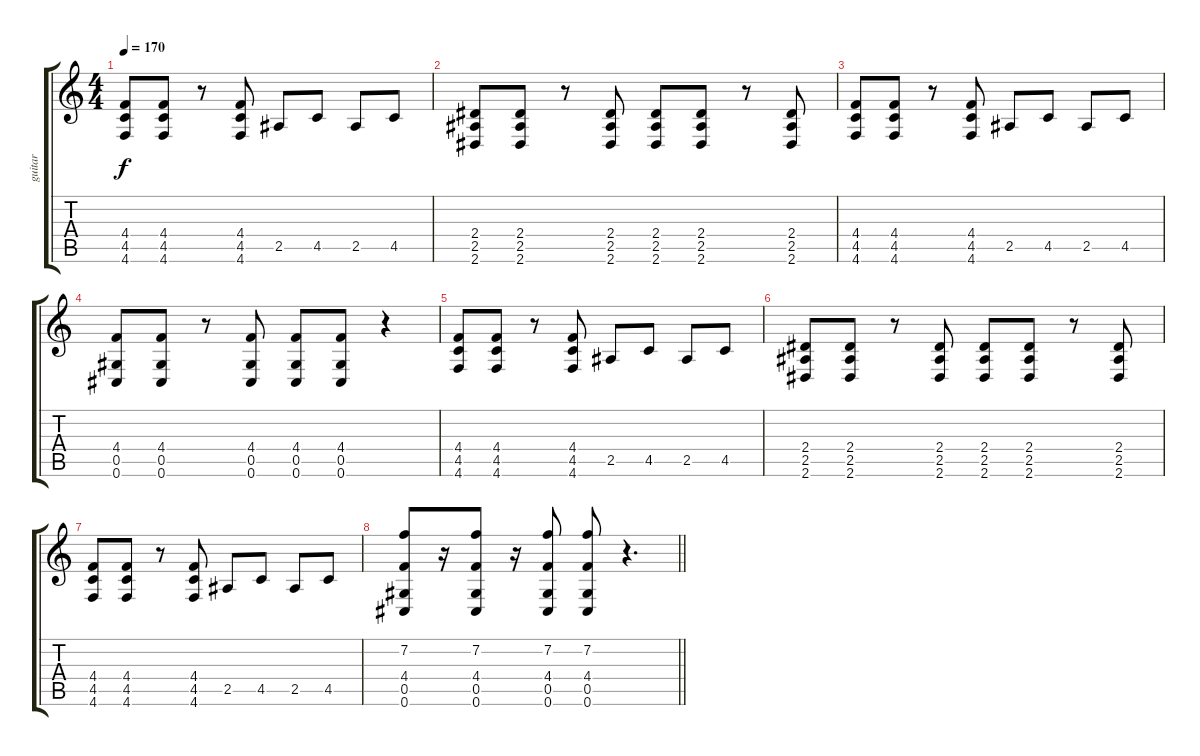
\track ("guitar" "guitar") {instrument acousticguitarsteel}
\staff {score tabs}
\tuning (Eb4 Bb3 Gb3 Db3 Ab2 Db2) {hide}
\ts (4 4)
\section ("" "")
\tempo 170
\clef g2
\ks c
(4.4 4.5 4.6).8{dy f} (4.4 4.5 4.6).8 r.8 (4.4 4.5 4.6).8 2.5.8 4.5.8 2.5.8 4.5.8 |
(2.4 2.5 2.6).8 (2.4 2.5 2.6).8 r.8 (2.4 2.5 2.6).8 (2.4 2.5 2.6).8 (2.4 2.5 2.6).8 r.8 (2.4 2.5 2.6).8 |
(4.4 4.5 4.6).8 (4.4 4.5 4.6).8 r.8 (4.4 4.5 4.6).8 2.5.8 4.5.8 2.5.8 4.5.8 |
(4.4 0.5 0.6).8 (4.4 0.5 0.6).8 r.8 (4.4 0.5 0.6).8 (4.4 0.5 0.6).8 (4.4 0.5 0.6).8 r.4 |
(4.4 4.5 4.6).8 (4.4 4.5 4.6).8 r.8 (4.4 4.5 4.6).8 2.5.8 4.5.8 2.5.8 4.5.8 |
(2.4 2.5 2.6).8 (2.4 2.5 2.6).8 r.8 (2.4 2.5 2.6).8 (2.4 2.5 2.6).8 (2.4 2.5 2.6).8 r.8 (2.4 2.5 2.6).8 |
(4.4 4.5 4.6).8 (4.4 4.5 4.6).8 r.8 (4.4 4.5 4.6).8 2.5.8 4.5.8 2.5.8 4.5.8 |
\barLineRight lightlight
(7.2 4.4 0.5 0.6).8 r.16 (7.2 4.4 0.5 0.6).8 r.16 (7.2 4.4 0.5 0.6).8 (7.2 4.4 0.5 0.6).8 r.4{d}
